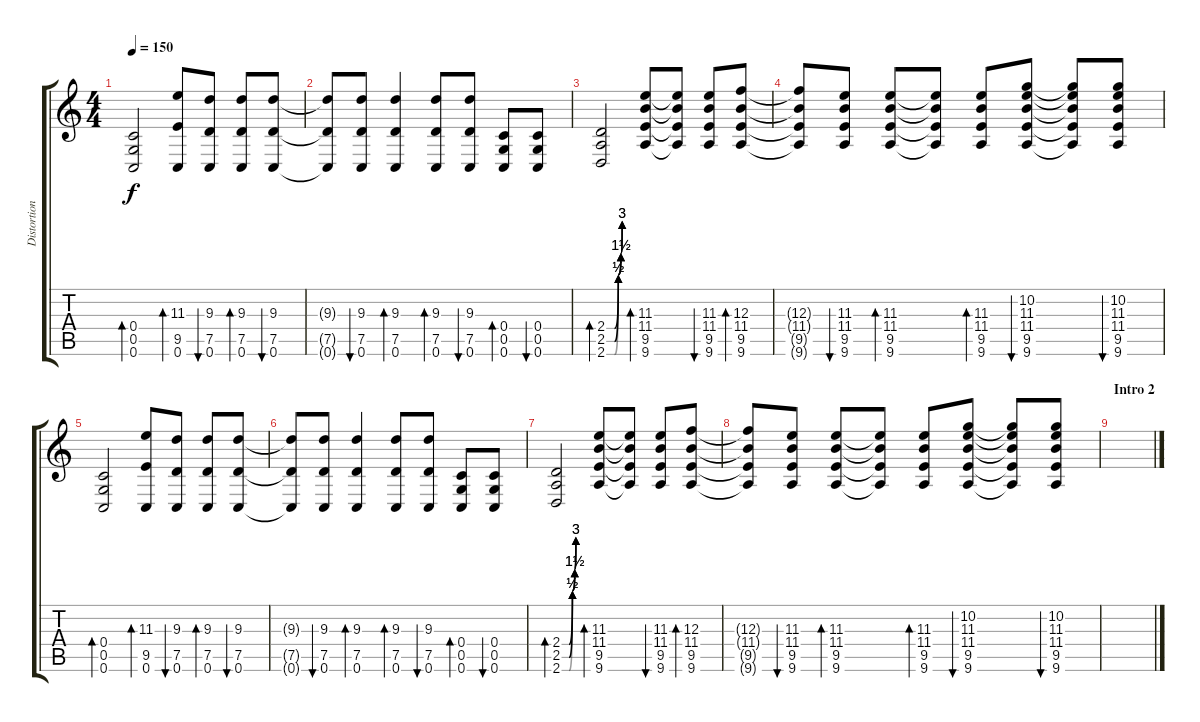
\track ("Distortion Guitar 2" "Distortion") {instrument distortionguitar}
\staff {score tabs}
\tuning (D4 A3 F3 C3 G2 C2) {hide}
\ts (4 4)
\tempo 150
\clef g2
\ks c
(0.4 0.5 0.6).2{bd 60 dy f} (11.3 9.5 0.6).8{bd 60} (9.3 7.5 0.6).8{bu 60} (9.3 7.5 0.6).8{bd 60} (9.3 7.5 0.6).8{bu 60} |
(9.3{t} 7.5{t} 0.6{t}).8 (9.3 7.5 0.6).8{bu 60} (9.3 7.5 0.6).4{bd 60} (9.3 7.5 0.6).8{bd 60} (9.3 7.5 0.6).8{bu 60} (0.4 0.5 0.6).8{bd 60} (0.4 0.5 0.6).8{bu 60} |
(2.4{be (custom 0 0 30 0 45 2 55 6 60 12)} 2.5{be (custom 0 0 30 0 45 2 55 6 60 12)} 2.6{be (custom 0 0 30 0 45 2 55 6 60 12)}).2{bd 60} (11.3 11.4 9.5 9.6).8{bd 60} (11.3{t} 11.4{t} 9.5{t} 9.6{t}).8 (11.3 11.4 9.5 9.6).8{bu 60} (12.3 11.4 9.5 9.6).8{bd 60} |
(12.3{t} 11.4{t} 9.5{t} 9.6{t}).8 (11.3 11.4 9.5 9.6).8{bu 60} (11.3 11.4 9.5 9.6).8{bd 60} (11.3{t} 11.4{t} 9.5{t} 9.6{t}).8 (11.3 11.4 9.5 9.6).8{bd 60} (10.2 11.3 11.4 9.5 9.6).8{bu 60} (10.2{t} 11.3{t} 11.4{t} 9.5{t} 9.6{t}).8 (10.2 11.3 11.4 9.5 9.6).8{bu 60} |
(0.4 0.5 0.6).2{bd 60} (11.3 9.5 0.6).8{bd 60} (9.3 7.5 0.6).8{bu 60} (9.3 7.5 0.6).8{bd 60} (9.3 7.5 0.6).8{bu 60} |
(9.3{t} 7.5{t} 0.6{t}).8 (9.3 7.5 0.6).8{bu 60} (9.3 7.5 0.6).4{bd 60} (9.3 7.5 0.6).8{bd 60} (9.3 7.5 0.6).8{bu 60} (0.4 0.5 0.6).8{bd 60} (0.4 0.5 0.6).8{bu 60} |
(2.4{be (custom 0 0 30 0 45 2 55 6 60 12)} 2.5{be (custom 0 0 30 0 45 2 55 6 60 12)} 2.6{be (custom 0 0 30 0 45 2 55 6 60 12)}).2{bd 60} (11.3 11.4 9.5 9.6).8{bd 60} (11.3{t} 11.4{t} 9.5{t} 9.6{t}).8 (11.3 11.4 9.5 9.6).8{bu 60} (12.3 11.4 9.5 9.6).8{bd 60} |
(12.3{t} 11.4{t} 9.5{t} 9.6{t}).8 (11.3 11.4 9.5 9.6).8{bu 60} (11.3 11.4 9.5 9.6).8{bd 60} (11.3{t} 11.4{t} 9.5{t} 9.6{t}).8 (11.3 11.4 9.5 9.6).8{bd 60} (10.2 11.3 11.4 9.5 9.6).8{bu 60} (10.2{t} 11.3{t} 11.4{t} 9.5{t} 9.6{t}).8 (10.2 11.3 11.4 9.5 9.6).8{bu 60} |
\section ("" "Intro 2")
